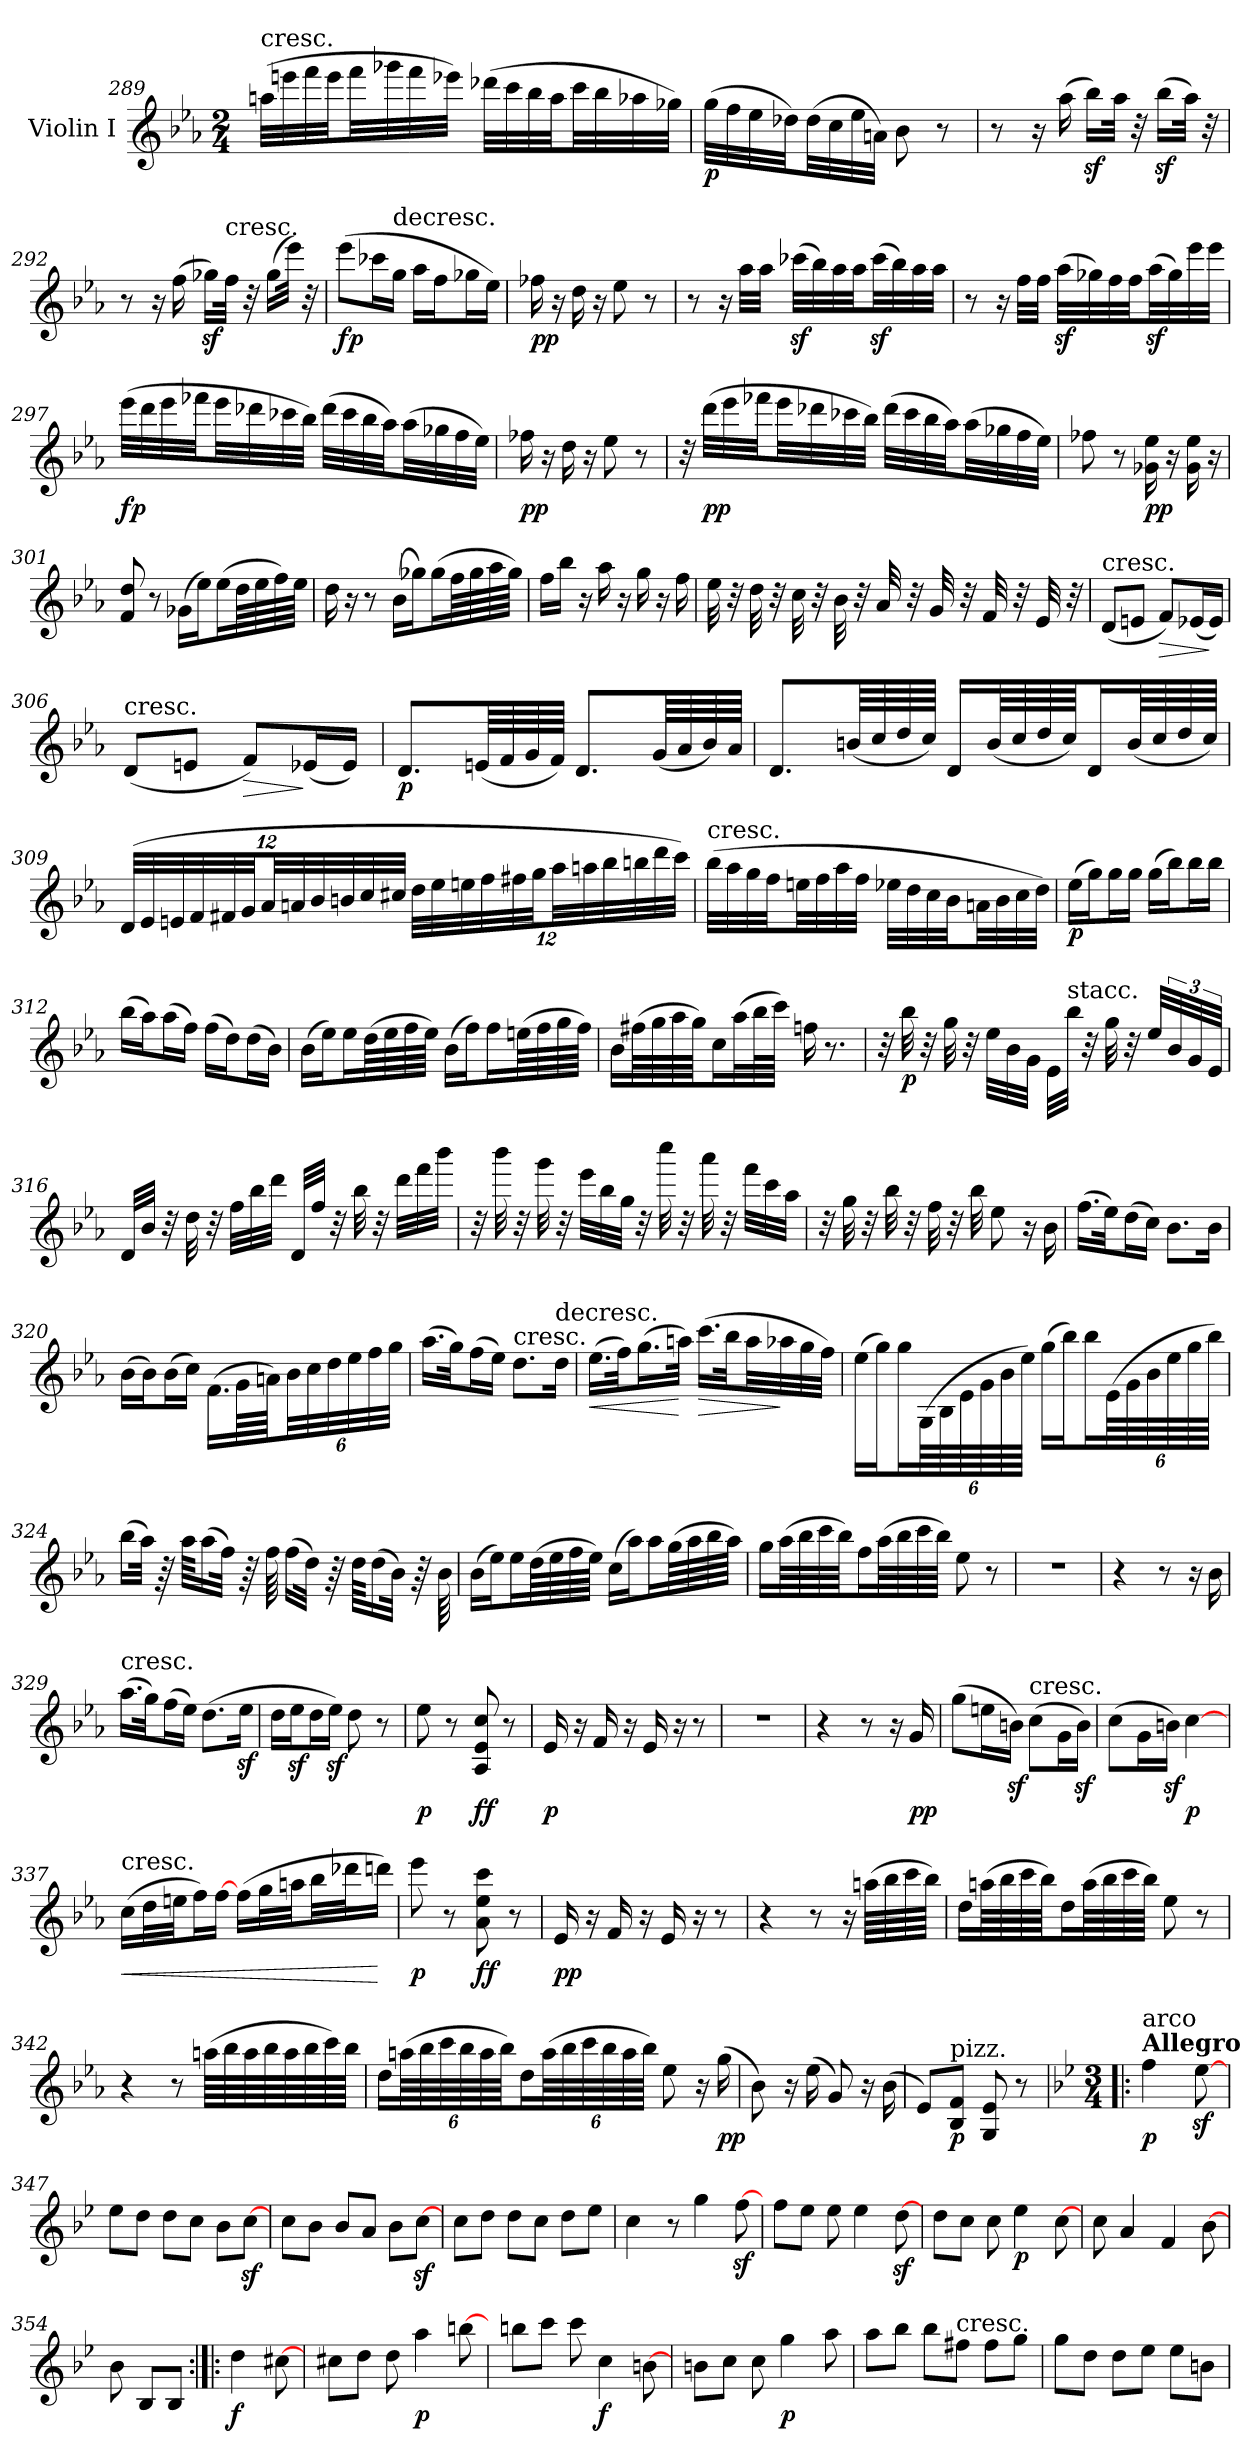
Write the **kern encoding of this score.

**kern	**dynam
*part1	*part1
*staff1	*staff1
*I"Violin I	*
*I'Vln	*
*clefG2	*
*k[b-e-a-]	*
*E-:	*
*M2/4	*
=289	=289
!LO:TX:a:t=cresc.	!
(32aan\LLL	.
32eeen\	.
32fff\	.
32eee\JJ	.
32fff\LL	.
32ggg-X\	.
32fff\	.
32eee-X\JJJ)	.
(32ddd-X\LLL	.
32ccc\	.
32bb-\	.
32aa\JJ	.
32ccc\LL	.
32bb-\	.
32aa-X\	.
32gg-X\JJJ)	.
=290	=290
(32gg\LLL	p
32ff\	.
32ee-\	.
32dd-X\JJ)	.
(32dd-\LL	.
32cc\	.
32ee-\	.
32an\JJJ)	.
8b-	.
8r	.
=291	=291
8r	.
16r	.
(16aa-	.
16bb-z\LL)	.
32aa-\JJk	.
32r	.
(16bb-z\LL	.
32aa-\JJk)	.
32r	.
=292	=292
8r	.
16r	.
(16ff	.
16gg-Xz\LL)	.
!LO:TX:a:t=cresc.	!
32ff\JJk	.
32r	.
(16gg-\LL	.
32eee-\JJk)	.
32r	.
=293	=293
(8eee-\L	fp
16ccc-X\L	.
!LO:TX:a:t=decresc.	!
16gg\JJ	.
16aa-\LL	.
16ff\J	.
16gg-X\L	.
16ee-\JJ)	.
=294	=294
16ff-X	pp
16r	.
16dd	.
16r	.
8ee-	.
8r	.
=295	=295
8r	.
16r	.
32aa-\LLL	.
32aa-\JJJ	.
(32ccc-Xz\LLL	.
32bb-\)	.
32aa-\	.
32aa-\JJ	.
(32ccc-z\LL	.
32bb-\)	.
32aa-\	.
32aa-\JJJ	.
=296	=296
8r	.
16r	.
32ff\LLL	.
32ff\JJJ	.
(32aa-z\LLL	.
32gg-X\)	.
32ff\	.
32ff\JJ	.
(32aa-z\LL	.
32gg-\)	.
32eee-\	.
32eee-\JJJ	.
=297	=297
(32eee-\LLL	fp
32ddd\	.
32eee-\	.
32fff-X\JJ	.
32eee-\LL	.
32ddd-X\	.
32ccc-X\	.
32bb-\JJJ)	.
(32ddd-\LLL	.
32ccc-\	.
32bb-\	.
32aa-\JJ)	.
(32aa-\LL	.
32gg-X\	.
32ff\	.
32ee-\JJJ)	.
=298	=298
16ff-X	pp
16r	.
16dd	.
16r	.
8ee-	.
8r	.
=299	=299
32r	.
(32ddd\LLL	pp
32eee-\	.
32fff-X\JJ	.
32eee-\LL	.
32ddd-X\	.
32ccc-X\	.
32bb-\JJJ)	.
(32ddd-\LLL	.
32ccc-\	.
32bb-\	.
32aa-\JJ)	.
(32aa-\LL	.
32gg-X\	.
32ff\	.
32ee-\JJJ)	.
=300	=300
8ff-X	.
8r	.
16g-X 16ee-	pp
16r	.
16g- 16ee-	.
16r	.
=301	=301
8f 8dd	.
8r	.
(16g-X\LL	.
16ee-\J)	.
(16ee-\L	.
64dd\LL	.
64ee-\	.
64ff\)	.
64ee-\JJJJ	.
=302	=302
16dd	.
16r	.
8r	.
(16b-\LL	.
16gg-X\J)	.
(16gg-\L	.
64ff\LL	.
64gg-\	.
64aa-\	.
64gg-\JJJJ)	.
=303	=303
16ff\LL	.
16bb-\JJ	.
16r	.
16aa-	.
16r	.
16gg	.
16r	.
16ff	.
=304	=304
32ee-	.
32r	.
32dd	.
32r	.
32cc	.
32r	.
32b-	.
32r	.
32a-	.
32r	.
32g	.
32r	.
32f	.
32r	.
32e-	.
32r	.
=305	=305
!LO:TX:t=cresc.	!
(8d/L	.
8en/J	.
!	!LO:HP:b
8f/L)	>
(16e-X/L	.
16e-/JJ)	]
=306	=306
!LO:TX:t=cresc.	!
(8d/L	.
8en/J	.
!	!LO:HP:b
8f/L)	>
(16e-X/L	]
16e-/JJ)	.
=307	=307
8.d/L	p
(64en/LLL	.
64f/	.
64g/	.
64f/JJJJ)	.
8.d/L	.
(64g/LLL	.
64a-/	.
64b-/)	.
64a-/JJJJ	.
=308	=308
8.d/L	.
(64bn/LLL	.
64cc/	.
64dd/	.
64cc/JJJJ)	.
16d/LL	.
(64b/LL	.
64cc/	.
64dd/	.
64cc/JJJ)	.
16d/L	.
(64b/LL	.
64cc/	.
64dd/	.
64cc/JJJJ)	.
=309	=309
(48d/LLL	.
48e-/	.
48en/	.
48f/	.
48f#X/	.
48g/JJ	.
48a-/LL	.
48an/	.
48b-/	.
48bn/	.
48cc/	.
48cc#X/JJJ	.
48dd\LLL	.
48ee-\	.
48een\	.
48ff\	.
48ff#X\	.
48gg\JJ	.
48aa-\LL	.
48aan\	.
48bb-\	.
48bbn\	.
48ddd\	.
48ccc\JJJ)	.
=310	=310
!LO:TX:a:t=cresc.	!
(32bb-\LLL	.
32aa-\	.
32gg\	.
32ff\JJ	.
32een\LL	.
32ff\	.
32aa-\	.
32ff\JJJ	.
32ee-X\LLL	.
32dd\	.
32cc\	.
32b-\JJ	.
32an\LL	.
32b-\	.
32cc\	.
32dd\JJJ)	.
=311	=311
(16ee-\LL	p
16gg\J)	.
16gg\L	.
16gg\JJ	.
(16gg\LL	.
16bb-\J)	.
16bb-\L	.
16bb-\JJ	.
=312	=312
(16bb-\LL	.
16aa-\J)	.
(16aa-\L	.
16ff\JJ)	.
(16ff\LL	.
16dd\J)	.
(16dd\L	.
16b-\JJ)	.
=313	=313
(16b-\LL	.
16ee-\J)	.
16ee-\L	.
(64dd\LL	.
64ee-\	.
64ff\	.
64ee-\JJJJ)	.
(16b-\LL	.
16ff\J)	.
16ff\L	.
(64een\LL	.
64ff\	.
64gg\	.
64ff\JJJJ)	.
=314	=314
16b-\LL	.
(64ff#X\LL	.
64gg\	.
64aa-\	.
64gg\JJJ)	.
16cc\L	.
(32aa-\L	.
64bb-\L	.
64ccc\JJJJ)	.
16ffn	.
8.r	.
=315	=315
32r	.
32bb-	p
32r	.
32gg	.
32r	.
32ee-\LLL	.
32b-\	.
32g\JJJ	.
32e-\LLL	.
!LO:TX:a:t=stacc.	!
32bb-\JJJ	.
32r	.
32gg	.
32r	.
32ee-/LLL	.
48b-/	.
48g/	.
48e-/JJJ	.
=316	=316
32d/LLL	.
32b-/JJJ	.
32r	.
32dd	.
32r	.
32ff\LLL	.
32bb-\	.
32ddd\JJJ	.
32d/LLL	.
32ff/JJJ	.
32r	.
32bb-	.
32r	.
32ddd\LLL	.
32fff\	.
32bbb-\JJJ	.
=317	=317
32r	.
32bbb-	.
32r	.
32ggg	.
32r	.
32eee-\LLL	.
32bb-\	.
32gg\JJJ	.
32r	.
32cccc	.
32r	.
32aaa-	.
32r	.
32fff\LLL	.
32ccc\	.
32aa-\JJJ	.
=318	=318
32r	.
32gg	.
32r	.
32bb-	.
32r	.
32ff	.
32r	.
32bb-	.
8ee-	.
16r	.
16b-	.
=319	=319
(16.ff\LL	.
32ee-\Jk)	.
(16dd\L	.
16cc\JJ)	.
8.b-\L	.
16b-\Jk	.
=320	=320
(16b-\LL	.
16b-\J)	.
(16b-\L	.
16cc\JJ)	.
(16.f\LL	.
64g\LL	.
64an\JJJ)	.
48b-\LL	.
48cc\	.
48dd\	.
48ee-\	.
48ff\	.
48gg\JJJ	.
=321	=321
(16.aa-\LL	.
32gg\Jk)	.
(16ff\L	.
16ee-\JJ)	.
!LO:TX:t=cresc.	!
8.dd\L	.
!LO:TX:t=decresc.	!
16dd\Jk	.
=322	=322
!	!LO:HP:b
(16.ee-\LL	<
32ff\Jk)	.
(16.gg\L	.
32aan\JJk)	[
!	!LO:HP:b
(16.ccc\LL	>
32bb-\Jk	.
32aa\LL	.
32aa-X\	]
32gg\	.
32ff\JJJ)	.
=323	=323
(16ee-\LL	.
16gg\J)	.
16gg\L	.
(96G\LL	.
96B-\	.
96e-\	.
96g\	.
96b-\	.
96ee-\JJJJ)	.
(16gg\LL	.
16bb-\J)	.
16bb-\L	.
(96e-\LL	.
96g\	.
96b-\	.
96ee-\	.
96gg\	.
96bb-\JJJJ)	.
=324	=324
(16bb-\LL	.
32aa-\JJk)	.
64r	.
64aa-\KKLL	.
(16aa-\	.
32ff\JJk)	.
64r	.
64ff	.
(16ff\LL	.
32dd\JJk)	.
64r	.
64dd\KKLL	.
(16dd\	.
32b-\JJk)	.
64r	.
64b-	.
=325	=325
(16b-\LL	.
16ee-\J)	.
16ee-\L	.
(64dd\LL	.
64ee-\	.
64ff\	.
64ee-\JJJJ)	.
(16cc\LL	.
16aa-\J)	.
16aa-\L	.
(64gg\LL	.
64aa-\	.
64bb-\	.
64aa-\JJJJ)	.
=326	=326
16gg\LL	.
(64aa-\LL	.
64bb-\	.
64ccc\	.
64bb-\JJJ)	.
16ff\L	.
(64aa-\LL	.
64bb-\	.
64ccc\	.
64bb-\JJJJ)	.
8ee-	.
8r	.
=327	=327
2r	.
=328	=328
4r	.
8r	.
16r	.
16b-	.
=329	=329
!LO:TX:a:t=cresc.	!
(16.aa-\LL	.
32gg\Jk)	.
(16ff\L	.
16ee-\JJ)	.
(8.dd\L	.
16ee-z\Jk	.
=330	=330
16dd\LL	.
16ee-z\J	.
16dd\L	.
16ee-z\JJ)	.
8dd	.
8r	.
=331	=331
8ee-	p
8r	.
8A- 8e- 8cc	ff
8r	.
=332	=332
16e-	p
16r	.
16f	.
16r	.
16e-	.
16r	.
8r	.
=333	=333
2r	.
=334	=334
4r	.
8r	.
16r	.
16g	pp
=335	=335
(8gg\L	.
16een\L	.
16bnz\JJ)	.
!LO:TX:a:t=cresc.	!
(8cc\L	.
16g\L	.
16bz\JJ)	.
=336	=336
(8cc\L	.
16g\L	.
16bnz\JJ)	.
[4cc	p
=337	=337
!LO:TX:a:t=cresc.	!
!	!LO:HP:b
(16cc\LL	<
32dd\L	.
32een\JJ	.
16ff\L)	.
[16ff\JJ	.
(16ff\LL	.
32gg\L	.
32aan\JJ	.
32bb-\LL	.
32ddd-X\J	.
16dddn\JJ)	[
=338	=338
8eee-	p
8r	.
8a- 8ee- 8ccc	ff
8r	.
=339	=339
16e-	pp
16r	.
16f	.
16r	.
16e-	.
16r	.
8r	.
=340	=340
4r	.
8r	.
16r	.
(64aan\LLLL	.
64bb-\	.
64ccc\	.
64bb-\JJJJ)	.
=341	=341
16dd\LL	.
(64aan\LL	.
64bb-\	.
64ccc\	.
64bb-\JJJ)	.
16dd\L	.
(64aa\LL	.
64bb-\	.
64ccc\	.
64bb-\JJJJ)	.
8ee-	.
8r	.
=342	=342
4r	.
8r	.
(64aan\LLLL	.
64bb-\	.
64aa\	.
64bb-\	.
64aa\	.
64bb-\	.
64ccc\)	.
64bb-\JJJJ	.
=343	=343
16dd\LL	.
(96aan\LL	.
96bb-\	.
96ccc\	.
96bb-\	.
96aa\	.
96bb-\JJJ)	.
16dd\L	.
(96aa\LL	.
96bb-\	.
96ccc\	.
96bb-\	.
96aa\	.
96bb-\JJJJ)	.
8ee-	.
16r	.
(16gg	pp
=344	=344
8b-)	.
16r	.
(16ee-	.
8g)	.
16r	.
(16b-	.
=345	=345
8e-/L)	.
!LO:TX:a:t=pizz.	!
8B-/ 8f/J	p
8G 8e-	.
8r	.
=346!|:	=346!|:
*k[b-e-]	*
*B-:	*
*M3/4	*
!LO:TX:a:B:t=Allegro	!
!LO:TX:a:t=arco	!
4ff	p
[8ee-z	.
=347	=347
8ee-\L	.
8dd\J	.
8dd\L	.
8cc\J	.
8b-\L	.
[8ccz\J	.
=348	=348
8cc\L	.
8b-\J	.
8b-/L	.
8a/J	.
8b-\L	.
[8ccz\J	.
=349	=349
8cc\L	.
8dd\J	.
8dd\L	.
8cc\J	.
8dd\L	.
8ee-\J	.
=350	=350
4cc	.
8r	.
4gg	.
[8ffz	.
=351	=351
8ff\L	.
8ee-\J	.
8ee-	.
4ee-	.
[8ddz	.
=352	=352
8dd\L	.
8cc\J	.
8cc	.
4ee-	p
[8cc	.
=353	=353
8cc	.
4a	.
4f	.
[8b-	.
=354	=354
8b-	.
8B-/L	.
8B-/J	.
=:|!|:	=:|!|:
4dd	f
[8cc#X	.
=355	=355
8cc#X\L	.
8dd\J	.
8dd	.
4aa	p
[8bbn	.
=356	=356
8bbn\L	.
8ccc\J	.
8ccc	.
4cc	f
[8bn	.
=357	=357
8bn\L	.
8cc\J	.
8cc	.
4gg	p
8aa	.
=358	=358
8aa\L	.
8bb-\J	.
8bb-\L	.
!LO:TX:a:t=cresc.	!
8ff#X\J	.
8ff#\L	.
8gg\J	.
=359	=359
8gg\L	.
8dd\J	.
8dd\L	.
8ee-\J	.
8ee-\L	.
8bn\J	.
=	=
*-	*-
